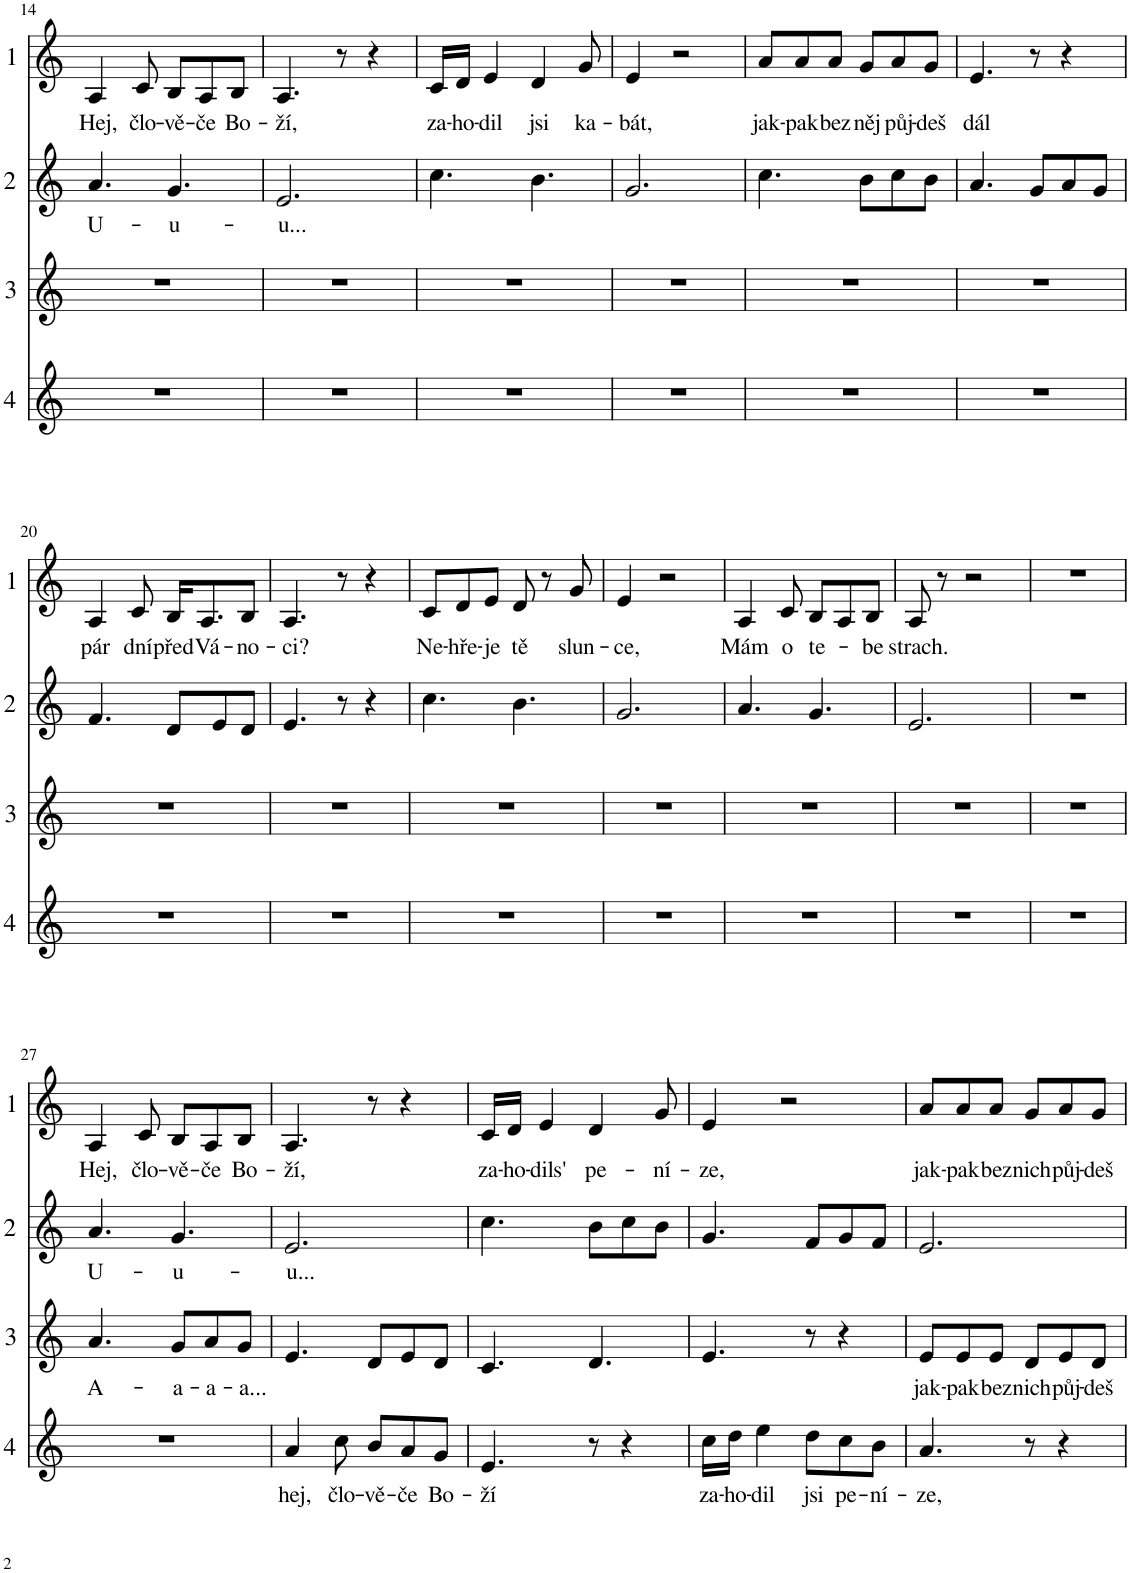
**kern	**text	**kern	**text	**kern	**text	**kern	**text
*part4	*part4	*part3	*part3	*part2	*part2	*part1	*part1
*staff4	*staff4	*staff3	*staff3	*staff2	*staff2	*staff1	*staff1
*I"Hlas 4	*	*I"Hlas 3	*	*I"Hlas 2	*	*I"Hlas 1	*
!!LO:PB:g=z
*clefG2	*	*clefG2	*	*clefG2	*	*clefG2	*
*k[]	*	*k[]	*	*k[]	*	*k[]	*
*M6/8	*	*M6/8	*	*M6/8	*	*M6/8	*
=14	=14	=14	=14	=14	=14	=14	=14
!	!	!	!	!	!LO:LY:b	!	!LO:LY:b
2.r	.	2.r	.	4.a/	U-	4A/	Hej,
!	!	!	!	!	!	!	!LO:LY:b
.	.	.	.	.	.	8c/	člo-
!	!	!	!	!	!LO:LY:b	!	!LO:LY:b
.	.	.	.	4.g/	-u-	8B/L	-vě-
!	!	!	!	!	!	!	!LO:LY:b
.	.	.	.	.	.	8A/	-če
!	!	!	!	!	!	!	!LO:LY:b
.	.	.	.	.	.	8B/J	Bo-
=15	=15	=15	=15	=15	=15	=15	=15
!	!	!	!	!	!LO:LY:b	!	!LO:LY:b
2.r	.	2.r	.	2.e/	-u...	4.A/	-ží,
.	.	.	.	.	.	8r	.
.	.	.	.	.	.	4r	.
=16	=16	=16	=16	=16	=16	=16	=16
!	!	!	!	!	!	!	!LO:LY:b
2.r	.	2.r	.	4.cc\	.	16c/LL	za-
!	!	!	!	!	!	!	!LO:LY:b
.	.	.	.	.	.	16d/JJ	-ho-
!	!	!	!	!	!	!	!LO:LY:b
.	.	.	.	.	.	4e/	-dil
!	!	!	!	!	!	!	!LO:LY:b
.	.	.	.	4.b\	.	4d/	jsi
!	!	!	!	!	!	!	!LO:LY:b
.	.	.	.	.	.	8g/	ka-
=17	=17	=17	=17	=17	=17	=17	=17
!	!	!	!	!	!	!	!LO:LY:b
2.r	.	2.r	.	2.g/	.	4e/	-bát,
.	.	.	.	.	.	2r	.
=18	=18	=18	=18	=18	=18	=18	=18
!	!	!	!	!	!	!	!LO:LY:b
2.r	.	2.r	.	4.cc\	.	8a/L	jak-
!	!	!	!	!	!	!	!LO:LY:b
.	.	.	.	.	.	8a/	-pak
!	!	!	!	!	!	!	!LO:LY:b
.	.	.	.	.	.	8a/J	bez
!	!	!	!	!	!	!	!LO:LY:b
.	.	.	.	8b\L	.	8g/L	něj
!	!	!	!	!	!	!	!LO:LY:b
.	.	.	.	8cc\	.	8a/	půj-
!	!	!	!	!	!	!	!LO:LY:b
.	.	.	.	8b\J	.	8g/J	-deš
=19	=19	=19	=19	=19	=19	=19	=19
!	!	!	!	!	!	!	!LO:LY:b
2.r	.	2.r	.	4.a/	.	4.e/	dál
.	.	.	.	8g/L	.	8r	.
.	.	.	.	8a/	.	4r	.
.	.	.	.	8g/J	.	.	.
!!LO:LB:g=z
=20	=20	=20	=20	=20	=20	=20	=20
!	!	!	!	!	!	!	!LO:LY:b
2.r	.	2.r	.	4.f/	.	4A/	pár
!	!	!	!	!	!	!	!LO:LY:b
.	.	.	.	.	.	8c/	dní
!	!	!	!	!	!	!	!LO:LY:b
.	.	.	.	8d/L	.	16B/KL	před
!	!	!	!	!	!	!	!LO:LY:b
.	.	.	.	.	.	8.A/	Vá-
.	.	.	.	8e/	.	.	.
!	!	!	!	!	!	!	!LO:LY:b
.	.	.	.	8d/J	.	8B/J	-no-
=21	=21	=21	=21	=21	=21	=21	=21
!	!	!	!	!	!	!	!LO:LY:b
2.r	.	2.r	.	4.e/	.	4.A/	-ci?
.	.	.	.	8r	.	8r	.
.	.	.	.	4r	.	4r	.
=22	=22	=22	=22	=22	=22	=22	=22
!	!	!	!	!	!	!	!LO:LY:b
2.r	.	2.r	.	4.cc\	.	8c/L	Ne-
!	!	!	!	!	!	!	!LO:LY:b
.	.	.	.	.	.	8d/	-hře-
!	!	!	!	!	!	!	!LO:LY:b
.	.	.	.	.	.	8e/J	-je
!	!	!	!	!	!	!	!LO:LY:b
.	.	.	.	4.b\	.	8d/	tě
.	.	.	.	.	.	8r	.
!	!	!	!	!	!	!	!LO:LY:b
.	.	.	.	.	.	8g/	slun-
=23	=23	=23	=23	=23	=23	=23	=23
!	!	!	!	!	!	!	!LO:LY:b
2.r	.	2.r	.	2.g/	.	4e/	-ce,
.	.	.	.	.	.	2r	.
=24	=24	=24	=24	=24	=24	=24	=24
!	!	!	!	!	!	!	!LO:LY:b
2.r	.	2.r	.	4.a/	.	4A/	Mám
!	!	!	!	!	!	!	!LO:LY:b
.	.	.	.	.	.	8c/	o
!	!	!	!	!	!	!	!LO:LY:b
.	.	.	.	4.g/	.	8B/L	te-
.	.	.	.	.	.	8A/	.
!	!	!	!	!	!	!	!LO:LY:b
.	.	.	.	.	.	8B/J	-be
=25	=25	=25	=25	=25	=25	=25	=25
!	!	!	!	!	!	!	!LO:LY:b
2.r	.	2.r	.	2.e/	.	8A/	strach.
.	.	.	.	.	.	8r	.
.	.	.	.	.	.	2r	.
=26	=26	=26	=26	=26	=26	=26	=26
2.r	.	2.r	.	2.r	.	2.r	.
!!LO:LB:g=z
=27	=27	=27	=27	=27	=27	=27	=27
!	!	!	!LO:LY:b	!	!LO:LY:b	!	!LO:LY:b
2.r	.	4.a/	A-	4.a/	U-	4A/	Hej,
!	!	!	!	!	!	!	!LO:LY:b
.	.	.	.	.	.	8c/	člo-
!	!	!	!LO:LY:b	!	!LO:LY:b	!	!LO:LY:b
.	.	8g/L	-a-	4.g/	-u-	8B/L	-vě-
!	!	!	!LO:LY:b	!	!	!	!LO:LY:b
.	.	8a/	-a-	.	.	8A/	-če
!	!	!	!LO:LY:b	!	!	!	!LO:LY:b
.	.	8g/J	-a...	.	.	8B/J	Bo-
=28	=28	=28	=28	=28	=28	=28	=28
!	!LO:LY:b	!	!	!	!LO:LY:b	!	!LO:LY:b
4a/	hej,	4.e/	.	2.e/	-u...	4.A/	-ží,
!	!LO:LY:b	!	!	!	!	!	!
8cc\	člo-	.	.	.	.	.	.
!	!LO:LY:b	!	!	!	!	!	!
8b/L	-vě-	8d/L	.	.	.	8r	.
!	!LO:LY:b	!	!	!	!	!	!
8a/	-če	8e/	.	.	.	4r	.
!	!LO:LY:b	!	!	!	!	!	!
8g/J	Bo-	8d/J	.	.	.	.	.
=29	=29	=29	=29	=29	=29	=29	=29
!	!LO:LY:b	!	!	!	!	!	!LO:LY:b
4.e/	-ží	4.c/	.	4.cc\	.	16c/LL	za-
!	!	!	!	!	!	!	!LO:LY:b
.	.	.	.	.	.	16d/JJ	-ho-
!	!	!	!	!	!	!	!LO:LY:b
.	.	.	.	.	.	4e/	-dils'
!	!	!	!	!	!	!	!LO:LY:b
8r	.	4.d/	.	8b\L	.	4d/	pe-
4r	.	.	.	8cc\	.	.	.
!	!	!	!	!	!	!	!LO:LY:b
.	.	.	.	8b\J	.	8g/	-ní-
=30	=30	=30	=30	=30	=30	=30	=30
!	!LO:LY:b	!	!	!	!	!	!LO:LY:b
16cc\LL	za-	4.e/	.	4.g/	.	4e/	-ze,
!	!LO:LY:b	!	!	!	!	!	!
16dd\JJ	-ho-	.	.	.	.	.	.
!	!LO:LY:b	!	!	!	!	!	!
4ee\	-dil	.	.	.	.	.	.
.	.	.	.	.	.	2r	.
!	!LO:LY:b	!	!	!	!	!	!
8dd\L	jsi	8r	.	8f/L	.	.	.
!	!LO:LY:b	!	!	!	!	!	!
8cc\	pe-	4r	.	8g/	.	.	.
!	!LO:LY:b	!	!	!	!	!	!
8b\J	-ní-	.	.	8f/J	.	.	.
=31	=31	=31	=31	=31	=31	=31	=31
!	!LO:LY:b	!	!LO:LY:b	!	!	!	!LO:LY:b
4.a/	-ze,	8e/L	jak-	2.e/	.	8a/L	jak-
!	!	!	!LO:LY:b	!	!	!	!LO:LY:b
.	.	8e/	-pak	.	.	8a/	-pak
!	!	!	!LO:LY:b	!	!	!	!LO:LY:b
.	.	8e/J	bez	.	.	8a/J	bez
!	!	!	!LO:LY:b	!	!	!	!LO:LY:b
8r	.	8d/L	nich	.	.	8g/L	nich
!	!	!	!LO:LY:b	!	!	!	!LO:LY:b
4r	.	8e/	půj-	.	.	8a/	půj-
!	!	!	!LO:LY:b	!	!	!	!LO:LY:b
.	.	8d/J	-deš	.	.	8g/J	-deš
=	=	=	=	=	=	=	=
*-	*-	*-	*-	*-	*-	*-	*-
